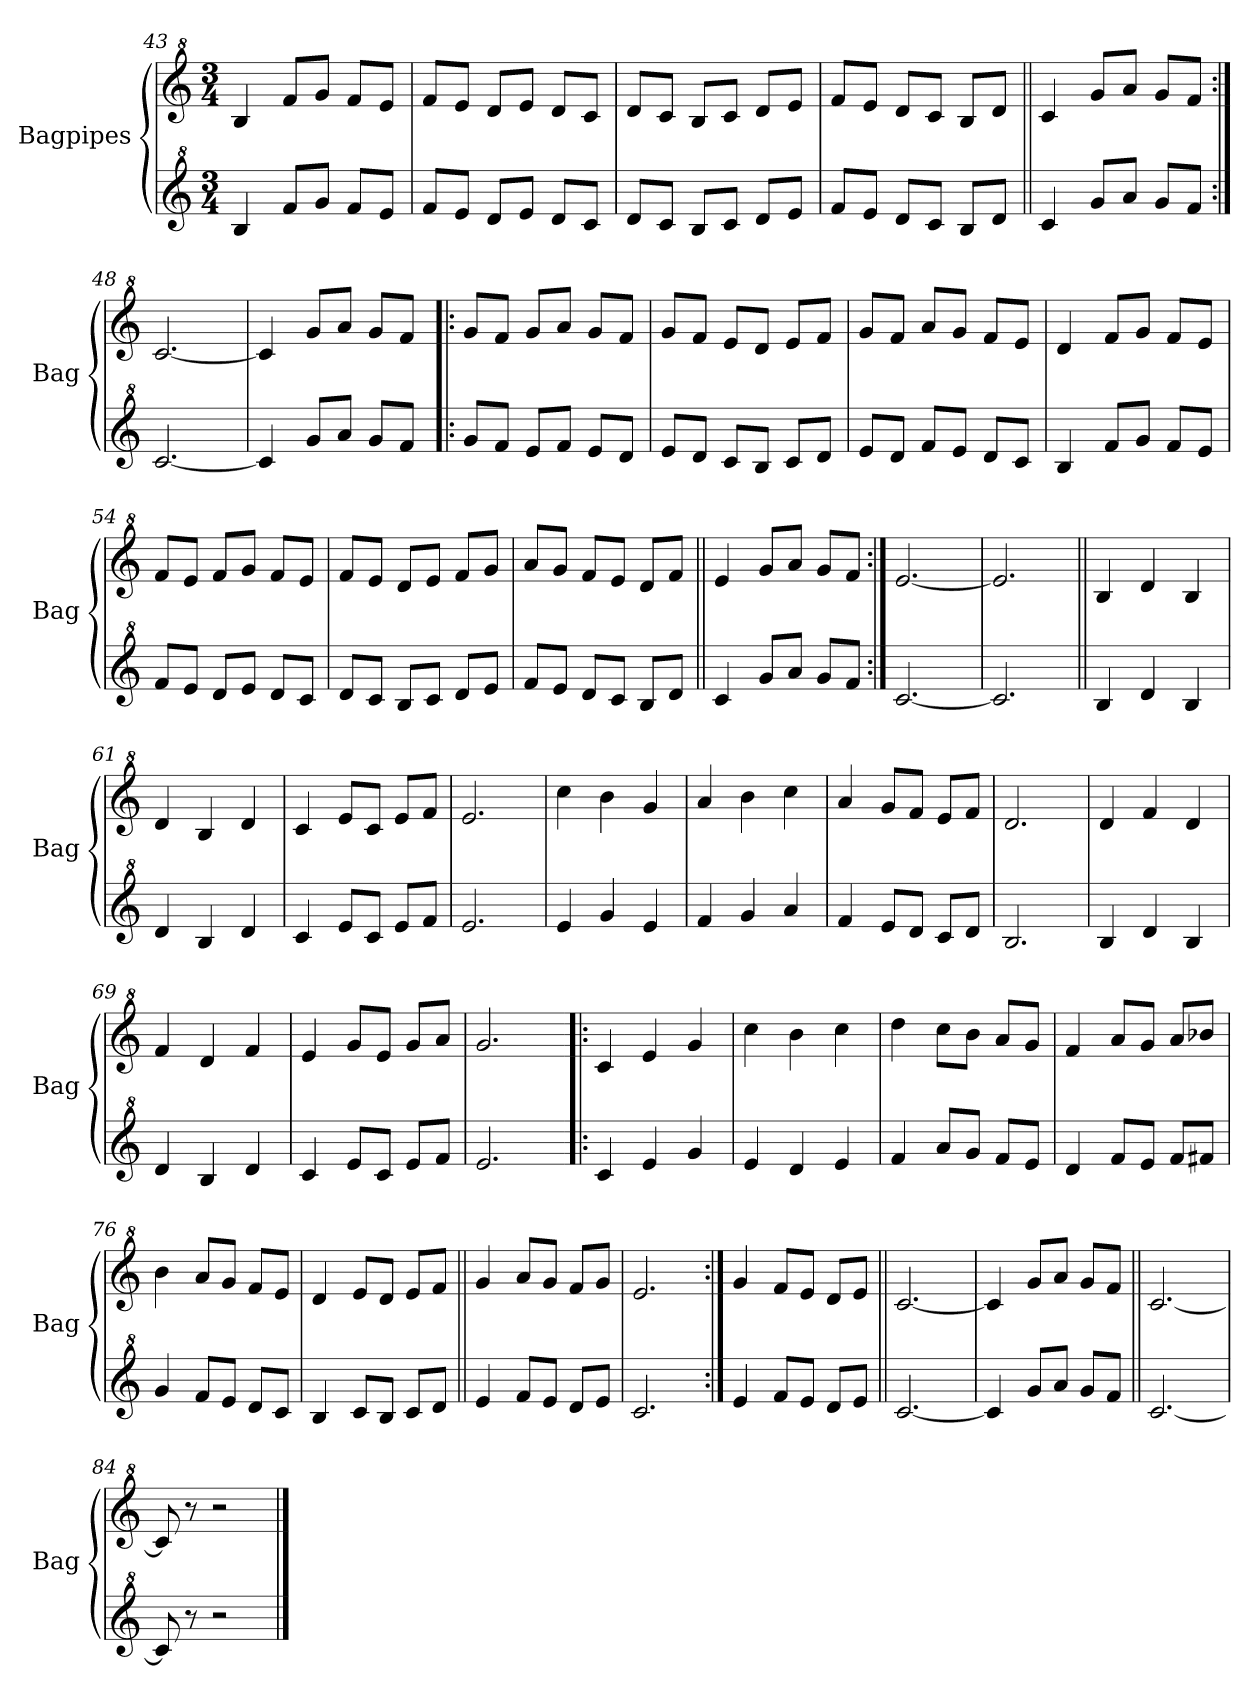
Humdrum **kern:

**kern	**kern
*part2	*part1
*staff2	*staff1
*I"Bagpipes	*I"Bagpipes
*I'Bag	*I'Bag
*clefG^2	*clefG^2
*k[]	*k[]
*C:	*C:
*M3/4	*M3/4
=43	=43
4b/	4b/
8ff/L	8ff/L
8gg/J	8gg/J
8ff/L	8ff/L
8ee/J	8ee/J
!!LO:LB:g=z
=44	=44
8ff/L	8ff/L
8ee/J	8ee/J
8dd/L	8dd/L
8ee/J	8ee/J
8dd/L	8dd/L
8cc/J	8cc/J
=45	=45
8dd/L	8dd/L
8cc/J	8cc/J
8b/L	8b/L
8cc/J	8cc/J
8dd/L	8dd/L
8ee/J	8ee/J
=46	=46
8ff/L	8ff/L
8ee/J	8ee/J
8dd/L	8dd/L
8cc/J	8cc/J
8b/L	8b/L
8dd/J	8dd/J
=47||	=47||
4cc/	4cc/
8gg/L	8gg/L
8aa/J	8aa/J
8gg/L	8gg/L
8ff/J	8ff/J
=48:|!	=48:|!
[2.cc/	[2.cc/
=49	=49
4cc/]	4cc/]
8gg/L	8gg/L
8aa/J	8aa/J
8gg/L	8gg/L
8ff/J	8ff/J
!!LO:PB:g=z
=50!|:	=50!|:
8gg/L	8gg/L
8ff/J	8ff/J
8ee/L	8gg/L
8ff/J	8aa/J
8ee/L	8gg/L
8dd/J	8ff/J
=51	=51
8ee/L	8gg/L
8dd/J	8ff/J
8cc/L	8ee/L
8b/J	8dd/J
8cc/L	8ee/L
8dd/J	8ff/J
=52	=52
8ee/L	8gg/L
8dd/J	8ff/J
8ff/L	8aa/L
8ee/J	8gg/J
8dd/L	8ff/L
8cc/J	8ee/J
=53	=53
4b/	4dd/
8ff/L	8ff/L
8gg/J	8gg/J
8ff/L	8ff/L
8ee/J	8ee/J
=54	=54
8ff/L	8ff/L
8ee/J	8ee/J
8dd/L	8ff/L
8ee/J	8gg/J
8dd/L	8ff/L
8cc/J	8ee/J
=55	=55
8dd/L	8ff/L
8cc/J	8ee/J
8b/L	8dd/L
8cc/J	8ee/J
8dd/L	8ff/L
8ee/J	8gg/J
=56	=56
8ff/L	8aa/L
8ee/J	8gg/J
8dd/L	8ff/L
8cc/J	8ee/J
8b/L	8dd/L
8dd/J	8ff/J
!!LO:LB:g=z
=57||	=57||
4cc/	4ee/
8gg/L	8gg/L
8aa/J	8aa/J
8gg/L	8gg/L
8ff/J	8ff/J
=58:|!	=58:|!
[2.cc/	[2.ee/
=59	=59
2.cc/]	2.ee/]
=60||	=60||
4b/	4b/
4dd/	4dd/
4b/	4b/
=61	=61
4dd/	4dd/
4b/	4b/
4dd/	4dd/
=62	=62
4cc/	4cc/
8ee/L	8ee/L
8cc/J	8cc/J
8ee/L	8ee/L
8ff/J	8ff/J
=63	=63
2.ee/	2.ee/
=64	=64
4ee/	4ccc\
4gg/	4bb\
4ee/	4gg/
=65	=65
4ff/	4aa/
4gg/	4bb\
4aa/	4ccc\
=66	=66
4ff/	4aa/
8ee/L	8gg/L
8dd/J	8ff/J
8cc/L	8ee/L
8dd/J	8ff/J
=67	=67
2.b/	2.dd/
=68	=68
4b/	4dd/
4dd/	4ff/
4b/	4dd/
=69	=69
4dd/	4ff/
4b/	4dd/
4dd/	4ff/
!!LO:LB:g=z
=70	=70
4cc/	4ee/
8ee/L	8gg/L
8cc/J	8ee/J
8ee/L	8gg/L
8ff/J	8aa/J
=71	=71
2.ee/	2.gg/
=72!|:	=72!|:
4cc/	4cc/
4ee/	4ee/
4gg/	4gg/
=73	=73
4ee/	4ccc\
4dd/	4bb\
4ee/	4ccc\
=74	=74
4ff/	4ddd\
8aa/L	8ccc\L
8gg/J	8bb\J
8ff/L	8aa/L
8ee/J	8gg/J
=75	=75
4dd/	4ff/
8ff/L	8aa/L
8ee/J	8gg/J
8ff/L	8aa/L
8ff#X/J	8bb-X/J
=76	=76
4gg/	4bb\
8ff/L	8aa/L
8ee/J	8gg/J
8dd/L	8ff/L
8cc/J	8ee/J
=77	=77
4b/	4dd/
8cc/L	8ee/L
8b/J	8dd/J
8cc/L	8ee/L
8dd/J	8ff/J
=78||	=78||
4ee/	4gg/
8ff/L	8aa/L
8ee/J	8gg/J
8dd/L	8ff/L
8ee/J	8gg/J
=79	=79
2.cc/	2.ee/
!!LO:LB:g=z
=80:|!	=80:|!
4ee/	4gg/
8ff/L	8ff/L
8ee/J	8ee/J
8dd/L	8dd/L
8ee/J	8ee/J
=81||	=81||
[2.cc/	[2.cc/
=82	=82
4cc/]	4cc/]
8gg/L	8gg/L
8aa/J	8aa/J
8gg/L	8gg/L
8ff/J	8ff/J
=83||	=83||
[2.cc/	[2.cc/
=84	=84
8cc/]	8cc/]
8r	8r
2r	2r
==	==
*-	*-
